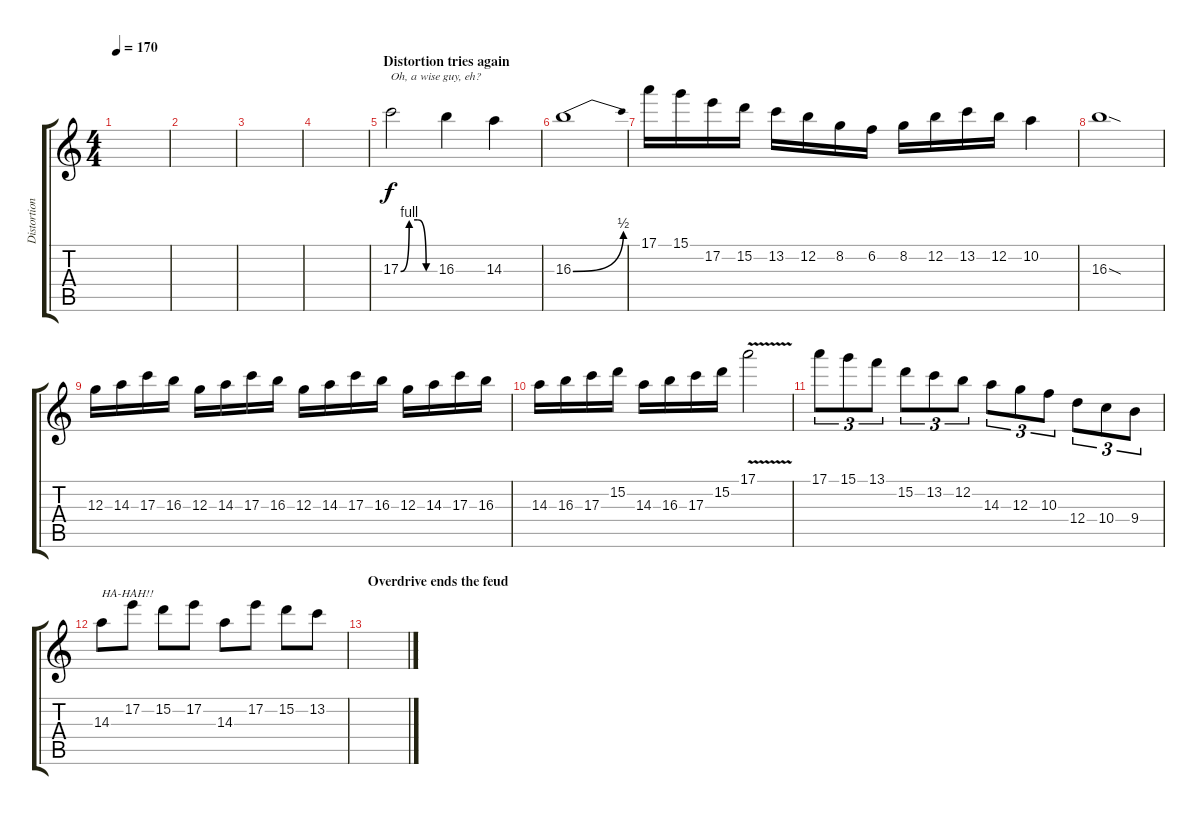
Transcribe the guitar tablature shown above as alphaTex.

\track ("Distortion Guy" "Distortion") {instrument distortionguitar}
\staff {score tabs}
\tuning (E4 B3 G3 D3 A2 E2) {hide}
\ts (4 4)
\tempo 170
\clef g2
\ks c
|
|
|
|
\section ("" "Distortion tries again")
17.3{be (custom 0 0 15 4 30 4 45 0 60 0)}.2{txt "Oh, a wise guy, eh?"} 16.3.4 14.3.4 |
16.3{be (bend 0 0 60 2)}.1 |
17.1.16 15.1.16 17.2.16 15.2.16 13.2.16 12.2.16 8.2.16 6.2.16 8.2.16 12.2.16 13.2.16 12.2.16 10.2.4 |
16.3{sod}.1 |
12.3.16 14.3.16 17.3.16 16.3.16 12.3.16 14.3.16 17.3.16 16.3.16 12.3.16 14.3.16 17.3.16 16.3.16 12.3.16 14.3.16 17.3.16 16.3.16 |
14.3.16 16.3.16 17.3.16 15.2.16 14.3.16 16.3.16 17.3.16 15.2.16 17.1{v}.2 |
17.1.8{tu (3 2)} 15.1.8{tu (3 2)} 13.1.8{tu (3 2)} 15.2.8{tu (3 2)} 13.2.8{tu (3 2)} 12.2.8{tu (3 2)} 14.3.8{tu (3 2)} 12.3.8{tu (3 2)} 10.3.8{tu (3 2)} 12.4.8{tu (3 2)} 10.4.8{tu (3 2)} 9.4.8{tu (3 2)} |
14.3.8{txt "HA-HAH!!"} 17.2.8 15.2.8 17.2.8 14.3.8 17.2.8 15.2.8 13.2.8 |
\section ("" "Overdrive ends the feud")
